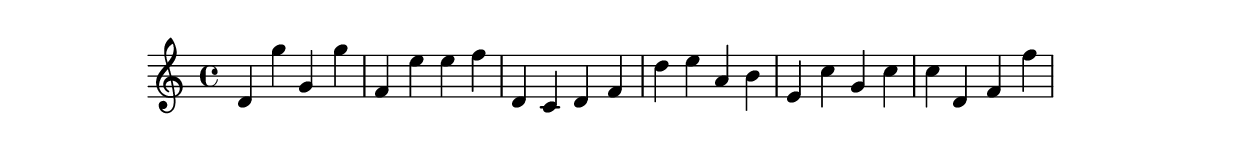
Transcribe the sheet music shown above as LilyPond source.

%% DO NOT EDIT this file manually; it is automatically
%% generated from LSR http://lsr.dsi.unimi.it
%% Make any changes in LSR itself, or in Documentation/snippets/new/ ,
%% and then run scripts/auxiliar/makelsr.py
%%
%% This file is in the public domain.
\version "2.16.0"

\header {
  lsrtags = "pitches, really-cool, scheme-language"

  texidoc = "
This Scheme-based snippet generates 24 random notes (or as many as
required), based on the current time (or any randomish number specified
instead, in order to obtain the same random notes each time): i.e., to
get different random note patterns, just change this number.

"
  doctitle = "Generating random notes"
} % begin verbatim


\score {
  {
    $(let ((random-state (seed->random-state (current-time))))
       (make-sequential-music
         (map (lambda (x)
                (let ((idx (random 12 random-state)))
                  (make-event-chord
                   (list
                    (make-music 'NoteEvent
                                'duration (ly:make-duration 2 0 1 1)
                                'pitch (ly:make-pitch
                                        (quotient idx 7)
                                        (remainder idx 7)
                                        0))))))
              (make-list 24))))
  }
}
